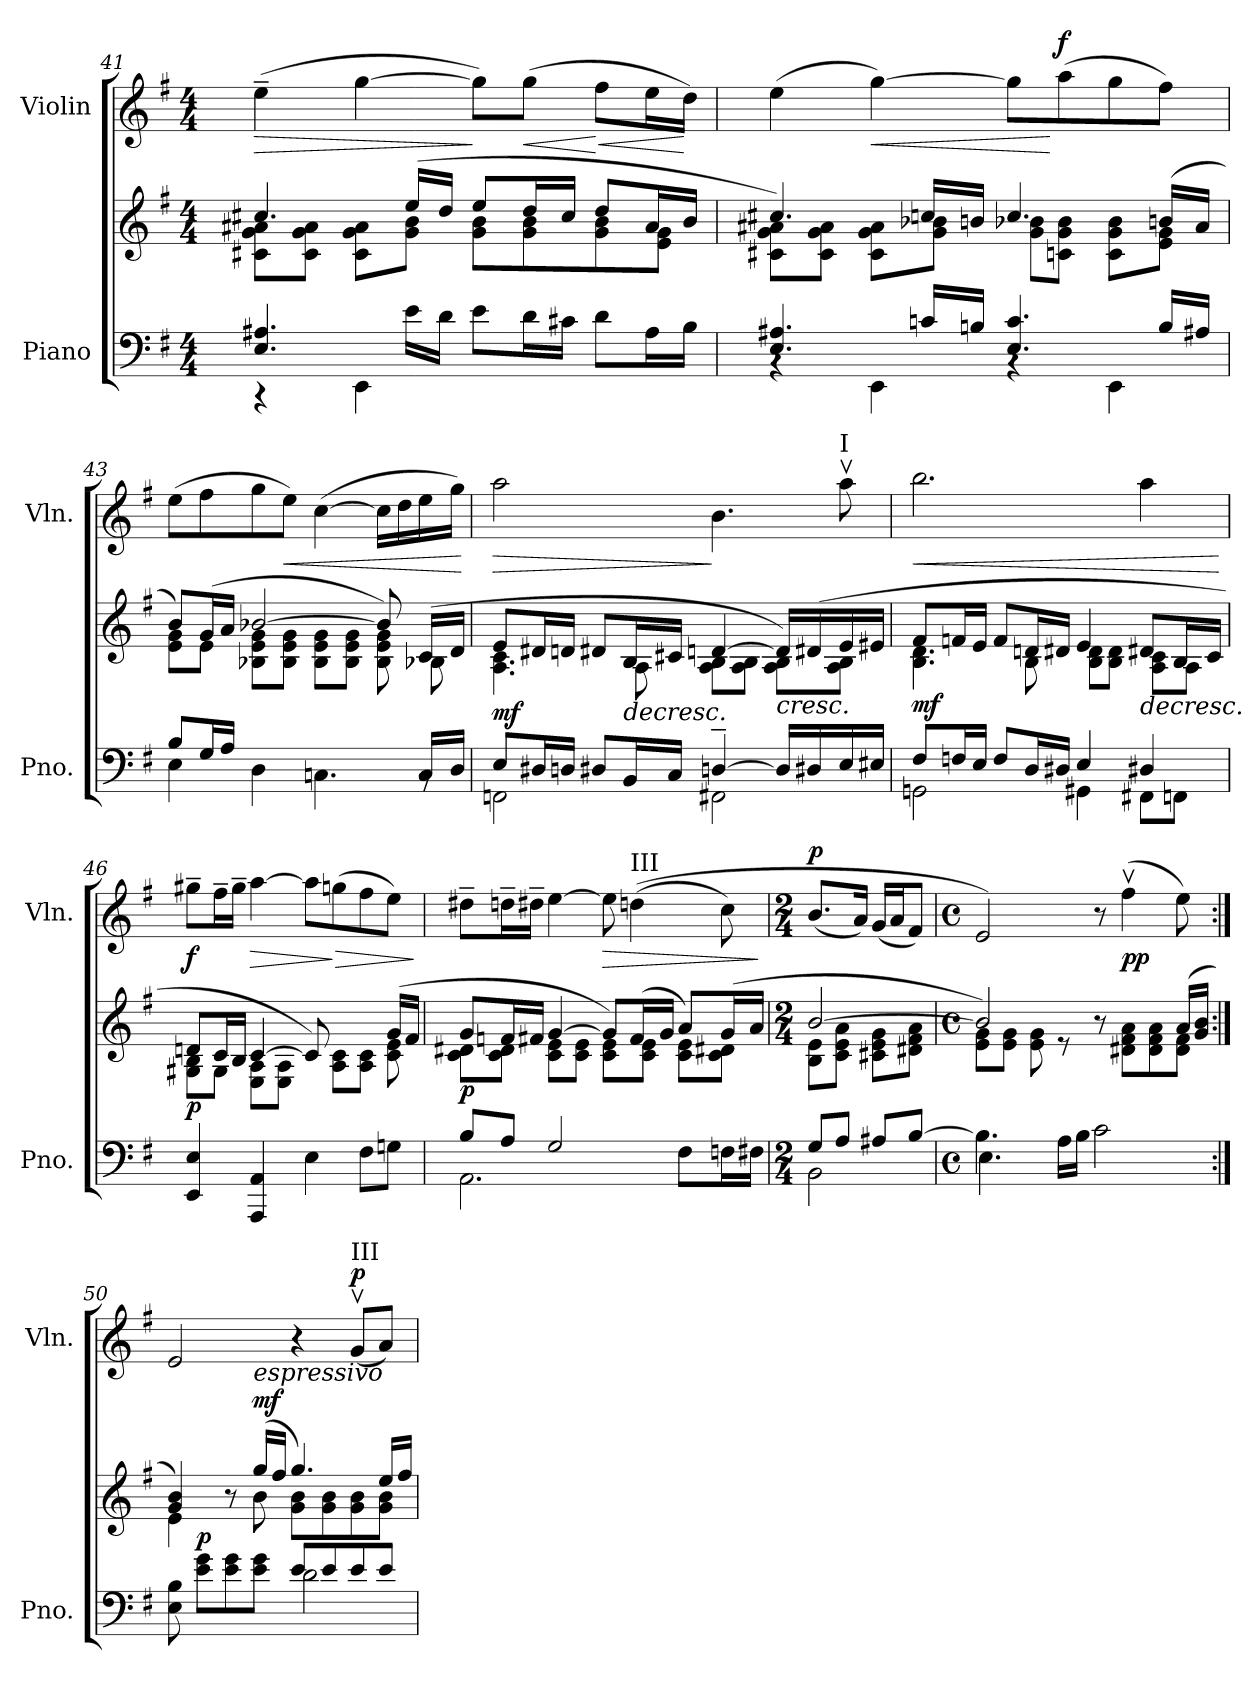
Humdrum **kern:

**kern	**kern	**dynam	**kern	**dynam
*part2	*part2	*part2	*part1	*part1
*staff3	*staff2	*staff2/3	*staff1	*staff1
*I"Piano	*	*	*I"Violin	*
*I'Pno.	*	*	*I'Vln.	*
*clefF4	*clefG2	*	*clefG2	*
*k[f#]	*k[f#]	*	*k[f#]	*
*M4/4	*M4/4	*	*M4/4	*
=41	=41	=41	=41	=41
*^	*^	*	*	*
!	!	!	!	!	!	!LO:HP:b
4.E/ 4.A#X/	4r	4.cc#X/	8c#X\ 8g\ 8a#X\L	.	(4ee~\	>
.	.	.	8c#\ 8g\ 8a#\J	.	.	.
.	4EE\	.	8c#\ 8g\ 8a#\L	.	[4gg\	.
16e\LL	.	(16ee/LL	8g\ 8b\J	.	.	.
16d\JJ	.	16dd/JJ	.	.	.	.
8e\L	2ryy	8ee/L	8g\ 8b\L	.	8gg\L])	]
!	!	!	!	!	!	!LO:HP:b
16d\L	.	16dd/L	8g\ 8b\	.	(8gg\J	<
16c#X\JJ	.	16cc#/JJ	.	.	.	.
!	!	!	!	!	!	!LO:HP:n=1:b
8d\L	.	8dd/L	8g\ 8b\	.	8ff#\L	[ <
16A#\L	.	16a#/L	8e\ 8g\J	.	16ee\L	.
16B\JJ	.	16b/JJ	.	.	16dd\JJ)	[
!!LO:PB:g=z
=42	=42	=42	=42	=42	=42	=42
4.E/ 4.A#X/	4rBB	4.cc#X/)	8c#X\ 8g\ 8a#X\L	.	(4ee\	.
.	.	.	8c#\ 8g\ 8a#\J	.	.	.
!	!	!	!	!	!	!LO:HP:b
.	4EE\	.	8c#\ 8g\ 8a#\L	.	[4gg\)	<
16cn/LL	.	16ccn/LL	8g\ 8b-X\J	.	.	.
16Bn/JJ	.	16bn/JJ	.	.	.	.
4.E/ 4.c/	4rBB	4.cc/	8g\ 8b-X\L	.	8gg\L]	.
!	!	!	!	!	!	!LO:DY:n=1:a
.	.	.	8cn\ 8g\ 8b-\J	.	(8aa\	[ f
.	4EE\	.	8c\ 8g\ 8b-\L	.	8gg\	.
16B/LL	.	(16bn/LL	8e\ 8g\J	.	8ff#\J)	.
16A#X/JJ	.	16a#/JJ	.	.	.	.
=43	=43	=43	=43	=43	=43	=43
8B/L	4E\	8b/L)	8e\ 8g\L	.	(8ee\L	.
16G/L	.	(16g/L	8e\J	.	8ff#\	.
16A/JJ	.	16a/JJ	.	.	.	.
2ryy	4D\	[2b-X/	8B-X\ 8e\ 8g\L	.	8gg\	.
!	!	!	!	!	!	!LO:HP:b
.	.	.	8B-\ 8e\ 8g\J	.	8ee\J)	<
.	4.Cn\	.	8B-\ 8e\ 8g\L	.	([4cc\	.
.	.	.	8B-\ 8e\ 8g\J	.	.	.
8ryy	.	8b-/])	8B-\ 8e\ 8g\	.	16cc\LL]	.
.	.	.	.	.	16dd\	.
16C/LL	8rBB	(16c/LL	8B-X\	.	16ee\	.
16D/JJ	.	16d/JJ	.	.	16gg\JJ)	.
*v	*v	*	*	*	*	*
*	*v	*v	*	*	*
.	.	.	.	[
!!LO:LB:g=z
=44	=44	=44	=44	=44
*^	*^	*	*	*
!	!	!	!	!LO:DY:a=2	!	!LO:HP:b
8E/L	2FFn\	8e/L	4.A\ 4.c\	mf	2aa\	>
16D#X/L	.	16d#X/L	.	.	.	.
16Dn/JJ	.	16dn/JJ	.	.	.	.
8D#X/L	.	8d#X/L	.	.	.	.
!	!	!	!	!LO:HP:b	!	!
16BB/L	.	16B/L	8A\	>	.	.
16C/JJ	.	16c#X/JJ	.	.	.	.
[4Dn~/	2FF#X\	[4dn/	8A\ 8B\L	.	4.b\	]
.	.	.	8A\ 8B\J	.	.	.
!	!	!	!	!LO:HP:b	!	!
16D/LL]	.	16d/LL])	8A\ 8B\L	<	.	.
16D#X/	.	(16d#X/	.	.	.	.
!	!	!	!	!	!LO:TX:a:t=I	!
16E/	.	16e/	8A\ 8B\J	.	8aav\	.
16E#X/JJ	.	16e#X/JJ	.	.	.	.
*v	*v	*	*	*	*	*
*	*v	*v	*	*	*
.	.	]	.	.
=45	=45	=45	=45	=45
*^	*^	*	*	*
!	!	!	!	!LO:DY:a=2	!	!LO:HP:b
8F#/L	2GGn\	8f#/L	4.B\ 4.d\	mf	2.bb\	<
16Fn/L	.	16fn/L	.	.	.	.
16E/JJ	.	16e/JJ	.	.	.	.
8F/L	.	8f/L	.	.	.	.
16D/L	.	16dn/L	8B\	.	.	.
16D#X/JJ	.	16d#X/JJ	.	.	.	.
4E/	4GG#X\	4e/	8B\ 8d#\L	.	.	.
.	.	.	8B\ 8d#\J	.	.	.
!	!	!	!	!LO:HP:b	!	!
4D#X/	8FF#X\L	8d#X/L	8A\ 8c\L	>	4aa\	.
.	8FFn\J	16B/L	8A\J	.	.	.
.	.	16c/JJ	.	.	.	.
*v	*v	*	*	*	*	*
*	*v	*v	*	*	*
.	.	[	.	[
!!LO:LB:g=z
=46	=46	=46	=46	=46
*	*^	*	*	*
!	!	!	!LO:DY:a=2	!	!LO:DY:b
4EE/ 4E/	8dn/L	8G#X\ 8B\L	p	8gg#X~\L	f
.	16c/L	8G#\J	.	16ff#~\L	.
.	16B/JJ	.	.	16gg#~\JJ	.
!	!	!	!	!	!LO:HP:b
4AAA/ 4AA/	[4c/	8E\ 8A\L	.	[4aa\	>
.	.	8E\ 8A\J	.	.	.
4E\	8c/])	4.ryy	.	8aa\L]	.
!	!	!	!	!	!LO:HP:n=1:b
.	8A\ 8c\L	.	.	(8ggn\	] >
8F#\L	8A\ 8c\J	.	.	8ff#\	.
8Gn\J	(16g/LL	8c\ 8e\	.	8ee\J)	.
.	16f#/JJ	.	.	.	.
*	*v	*v	*	*	*
.	.	.	.	]
=47	=47	=47	=47	=47
*^	*^	*	*	*
!	!	!	!	!LO:DY:b	!	!
8B/L	2.AA\	8g/L	8c\ 8d#X\L	p	8dd#X~\L	.
8A/J	.	16fn/L	8c\ 8d#\J	.	16ddn~\L	.
.	.	16f#X/JJ	.	.	16dd#X~\JJ	.
2G/	.	[4g/	8c\ 8e\L	.	[4ee\	.
.	.	.	8c\ 8e\J	.	.	.
!	!	!	!	!	!	!LO:HP:b
.	.	8g/L])	8c\ 8e\L	.	8ee\]	>
!	!	!	!	!	!LO:TX:a:t=III	!
.	.	(16f#/L	8c\ 8e\J	.	((4ddn\	.
.	.	16g/JJ	.	.	.	.
8F#\L	4ryy	8a/L)	8c\ 8e\L	.	.	.
16Fn\L	.	(16g/L	8c\ 8d#X\J	.	8cc\)	.
16F#X\JJ	.	16a/JJ	.	.	.	.
*v	*v	*	*	*	*	*
*	*v	*v	*	*	*
.	.	.	.	]
=48	=48	=48	=48	=48
*M2/4	*M2/4	*	*M2/4	*
*^	*^	*	*	*
!	!	!	!	!	!	!LO:DY:a
8G/L	2BB\	[2b/	8B\ 8e\L	.	(8.b/L	p
8A/J	.	.	8c\ 8e\ 8a\J	.	.	.
.	.	.	.	.	16a/Jk)	.
8A#X/L	.	.	8c#X\ 8e\ 8g\L	.	(16g/LL	.
.	.	.	.	.	16a/J	.
[8B/J	.	.	8d#X\ 8f#\ 8a\J	.	8f#/J)	.
!!LO:PB:g=z
=49	=49	=49	=49	=49	=49	=49
*M4/4	*	*M4/4	*	*	*M4/4	*
*met(c)	*	*met(c)	*	*	*met(c)	*
4.B\]	4.E\	2b/])	8e\ 8g\L	.	2e/)	.
.	.	.	8e\ 8g\J	.	.	.
.	.	.	8e\ 8g\	.	.	.
16A\LL	2ryy	.	8r	.	.	.
16B\JJ	.	.	.	.	.	.
2c\	.	4.ryy	8r	]	8r	.
!	!	!	!	!	!	!LO:DY:b
.	.	.	8d#X\ 8f#\ 8a\L	.	(4ff#v\	pp
.	.	.	8d#\ 8f#\ 8a\	.	.	.
.	8ryy	(16a/LL	8d#\ 8f#\J	.	8ee\)	.
.	.	16g/ 16b/JJ	.	.	.	.
!!LO:LB:g=z
=50:|!	=50:|!	=50:|!	=50:|!	=50:|!	=50:|!	=50:|!
8E\ 8B\	2ryy	4g/ 4b/)	4e\	.	2e/	.
!	!	!	!	!LO:DY:a=2	!	!
8e\ 8g\L	.	.	.	p	.	.
8e\ 8g\	.	8r	8ryy	.	.	.
!	!	!LO:TX:a:i:t=espressivo	!	!	!	!
!	!	!	!	!LO:DY:a	!	!
8e\ 8g\J	.	(16gg/LL	8b\	mf	.	.
.	.	16ff#/JJ	.	.	.	.
8e/L	2d\	4.gg/)	8g\ 8b\L	.	4r	.
8e/	.	.	8g\ 8b\	.	.	.
!	!	!	!	!	!LO:TX:a:t=III	!
!	!	!	!	!	!	!LO:DY:a
8e/	.	.	8g\ 8b\	.	(8gv/L	p
8e/J	.	16ee/LL	8g\ 8b\J	.	8a/J)	.
.	.	16ff#/JJ	.	.	.	.
*v	*v	*	*	*	*	*
*	*v	*v	*	*	*
=	=	=	=	=
*-	*-	*-	*-	*-
